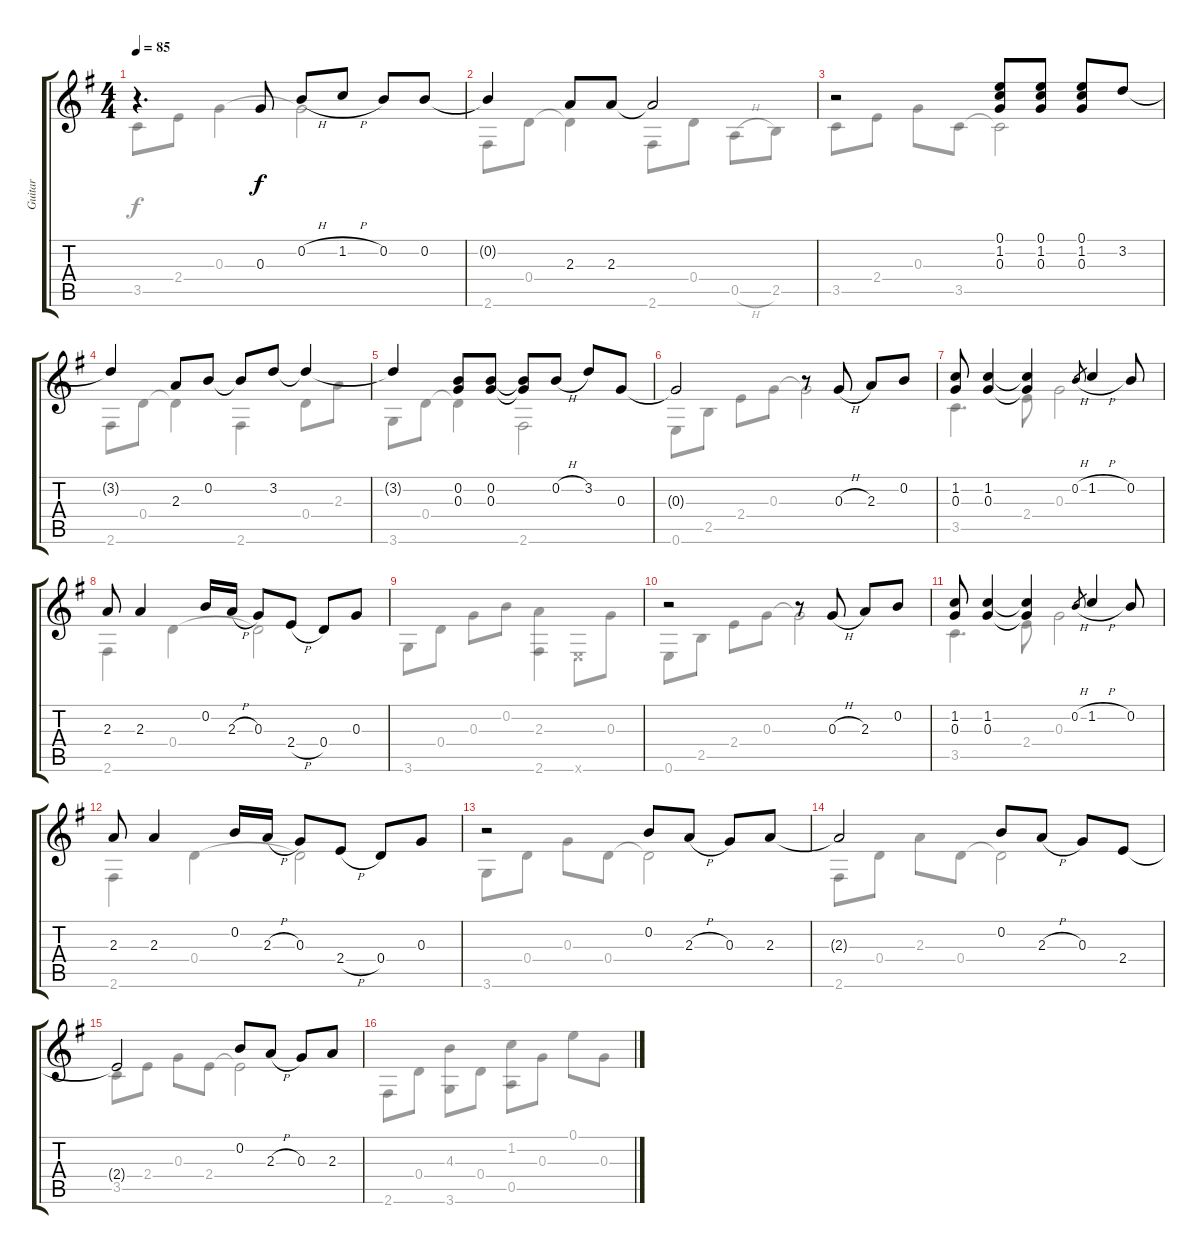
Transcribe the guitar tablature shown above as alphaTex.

\track ("Guitar" "Guitar") {instrument acousticguitarnylon}
\staff {score tabs}
\tuning (E4 B3 G3 D3 A2 E2) {hide}
\voice
\ts (4 4)
\tempo 85
\clef g2
\ks g
r.4{d dy f} 0.3.8 0.2{h}.8 1.2{h}.8 0.2.8 0.2.8 |
0.2{t}.4 2.3.8 2.3.8 2.3{t}.2 |
r.2 (0.1 1.2 0.3).8 (0.1 1.2 0.3).8 (0.1 1.2 0.3).8 3.2.8 |
3.2{t}.4 2.3.8 0.2.8 0.2{t}.8 3.2.8 3.2{t}.4 |
3.2{t}.4 (0.2 0.3).8 (0.2 0.3).8 (0.2{t} 0.3{t}).8 0.2{h}.8 3.2.8 0.3.8 |
0.3{t}.2 r.8 0.3{h}.8 2.3.8 0.2.8 |
(1.2 0.3).8 (1.2 0.3).4 (1.2{t} 0.3{t}).4 0.2{h}.8{gr} 1.2{h}.4 0.2.8 |
2.3.8 2.3.4 0.2.16 2.3{h}.16 0.3.8 2.4{h}.8 0.4.8 0.3.8 |
|
r.2 r.8 0.3{h}.8 2.3.8 0.2.8 |
(1.2 0.3).8 (1.2 0.3).4 (1.2{t} 0.3{t}).4 0.2{h}.8{gr} 1.2{h}.4 0.2.8 |
2.3.8 2.3.4 0.2.16 2.3{h}.16 0.3.8 2.4{h}.8 0.4.8 0.3.8 |
r.2 0.2.8 2.3{h}.8 0.3.8 2.3.8 |
2.3{t}.2 0.2.8 2.3{h}.8 0.3.8 2.4.8 |
2.4{t}.2 0.2.8 2.3{h}.8 0.3.8 2.3.8 |
\voice
\clef g2
\ottava regular
\simile none
\ks g
3.5.8{dy f} 2.4.8 0.3.4 0.3{t}.2 |
2.6.8 0.4.8 0.4{t}.4 2.6.8 0.4.8 0.5{h}.8 2.5.8 |
3.5.8 2.4.8 0.3.8 3.5.8 3.5{t}.2 |
2.6.8 0.4.8 0.4{t}.4 2.6.4 0.4.8 2.3.8 |
3.6.8 0.4.8 0.4{t}.4 2.6.2 |
0.6.8 2.5.8 2.4.8 0.3.8 0.3{t}.2 |
3.5.4{d} 2.4.8 0.3.2 |
2.6.4 0.4.4 0.4{t}.2 |
3.6.8 0.4.8 0.3.8 0.2.8 (2.3 2.6).4 0.6{x}.8 0.3.8 |
0.6.8 2.5.8 2.4.8 0.3.8 0.3{t}.2 |
3.5.4{d} 2.4.8 0.3.2 |
2.6.4 0.4.4 0.4{t}.2 |
3.6.8 0.4.8 0.3.8 0.4.8 0.4{t}.2 |
2.6.8 0.4.8 2.3.8 0.4.8 0.4{t}.2 |
3.5.8 2.4.8 0.3.8 2.4.8 2.4{t}.2 |
2.6.8 0.4.8 (4.3 3.6).8 0.4.8 (1.2 0.5).8 0.3.8 0.1.8 0.3.8
